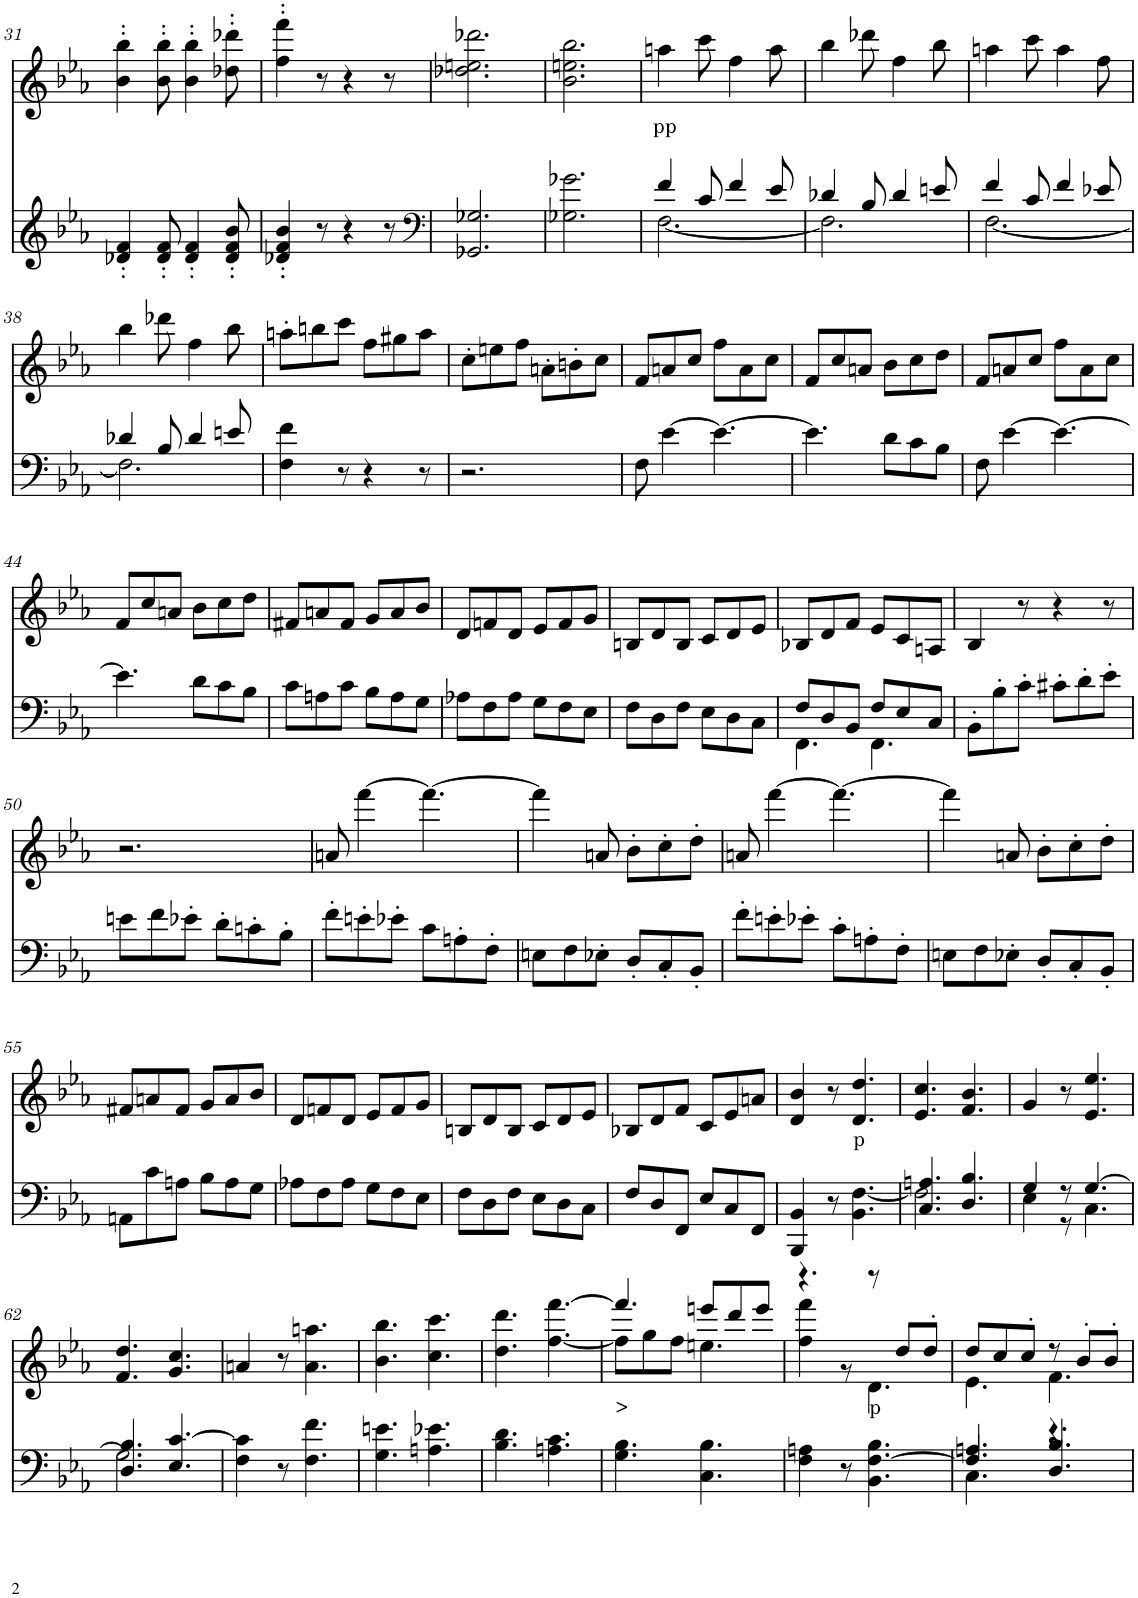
**kern	**kern	**text
*part2	*part1	*part1
*staff2	*staff1	*staff1
*I"piano	*I"piano	*
*I'Pno	*I'Pno	*
!!LO:PB:g=z
*clefG2	*clefG2	*
*k[b-e-a-]	*k[b-e-a-]	*
*E-:	*E-:	*
*M6/8	*M6/8	*
=31	=31	=31
4d-X/' 4f/'	4b-\' 4bb-\'	.
8d-/' 8f/'	8b-\' 8bb-\'	.
4d-/' 4f/'	4b-\' 4bb-\'	.
8d-/' 8f/' 8b-/'	8dd-X\' 8ddd-X\'	.
=32	=32	=32
4d-X/' 4f/' 4b-/'	4ff\' 4fff\'	.
8r	8r	.
4r	4r	.
8r	8r	.
=33	=33	=33
*clefF4	*	*
2.GG-X/ 2.G-X/	2.dd-X\ 2.een\ 2.ddd-X\	.
=34	=34	=34
2.G-X\ 2.g-X\	2.b-\ 2.een\ 2.bb-\	.
=35	=35	=35
*^	*	*
!	!	!	!LO:LY:b
4f/	[2.F\	4aan\	pp
8c/	.	8ccc\	.
4f/	.	4ff\	.
8e-/	.	8aa\	.
=36	=36	=36	=36
4d-X/	2.F\]	4bb-\	.
8B-/	.	8ddd-X\	.
4d-/	.	4ff\	.
8en/	.	8bb-\	.
=37	=37	=37	=37
4f/	[2.F\	4aan\	.
8c/	.	8ccc\	.
4f/	.	4aa\	.
8e-X/	.	8ff\	.
!!LO:LB:g=z
=38	=38	=38	=38
4d-X/	2.F\]	4bb-\	.
8B-/	.	8ddd-X\	.
4d-/	.	4ff\	.
8en/	.	8bb-\	.
*v	*v	*	*
=39	=39	=39
4F\ 4f\	8aan'\L	.
.	8bbn\	.
8r	8ccc\J	.
4r	8ff\L	.
.	8gg#X\	.
8r	8aa\J	.
=40	=40	=40
2.r	8cc'\L	.
.	8een\	.
.	8ff\J	.
.	8an'\L	.
.	8bn'\	.
.	8cc\J	.
=41	=41	=41
8F\	8f/L	.
[4e-\	8an/	.
.	8cc/J	.
4.e-\_	8ff\L	.
.	8a\	.
.	8cc\J	.
=42	=42	=42
4.e-\]	8f/L	.
.	8cc/	.
.	8an/J	.
8d\L	8b-\L	.
8c\	8cc\	.
8B-\J	8dd\J	.
=43	=43	=43
8F\	8f/L	.
[4e-\	8an/	.
.	8cc/J	.
4.e-\_	8ff\L	.
.	8a\	.
.	8cc\J	.
!!LO:LB:g=z
=44	=44	=44
4.e-\]	8f/L	.
.	8cc/	.
.	8an/J	.
8d\L	8b-\L	.
8c\	8cc\	.
8B-\J	8dd\J	.
=45	=45	=45
8c\L	8f#X/L	.
8An\	8an/	.
8c\J	8f#/J	.
8B-\L	8g/L	.
8A\	8a/	.
8G\J	8b-/J	.
=46	=46	=46
8A-X\L	8d/L	.
8F\	8fn/	.
8A-\J	8d/J	.
8G\L	8e-/L	.
8F\	8f/	.
8E-\J	8g/J	.
=47	=47	=47
8F\L	8Bn/L	.
8D\	8d/	.
8F\J	8B/J	.
8E-\L	8c/L	.
8D\	8d/	.
8C\J	8e-/J	.
=48	=48	=48
*^	*	*
8F/L	4.FF\	8B-X/L	.
8D/	.	8d/	.
8BB-/J	.	8f/J	.
8F/L	4.FF\	8e-/L	.
8E-/	.	8c/	.
8C/J	.	8An/J	.
*v	*v	*	*
=49	=49	=49
8BB-'\L	4B-/	.
8B-'\	.	.
8c'\J	8r	.
8c#X'\L	4r	.
8d'\	.	.
8e-'\J	8r	.
!!LO:LB:g=z
=50	=50	=50
8en\L	2.r	.
8f\	.	.
8e-X'\J	.	.
8d'\L	.	.
8cn'\	.	.
8B-'\J	.	.
=51	=51	=51
8f'\L	8an/	.
8en'\	[4fff\	.
8e-X'\J	.	.
8c\L	4.fff\_	.
8An'\	.	.
8F'\J	.	.
=52	=52	=52
8En\L	4fff\]	.
8F\	.	.
8E-X'\J	8an/	.
8D'/L	8b-'\L	.
8C'/	8cc'\	.
8BB-'/J	8dd'\J	.
=53	=53	=53
8f'\L	8an/	.
8en'\	[4fff\	.
8e-X'\J	.	.
8c'\L	4.fff\_	.
8An'\	.	.
8F'\J	.	.
=54	=54	=54
8En\L	4fff\]	.
8F\	.	.
8E-X'\J	8an/	.
8D'/L	8b-'\L	.
8C'/	8cc'\	.
8BB-'/J	8dd'\J	.
!!LO:LB:g=z
=55	=55	=55
8AAn\L	8f#X/L	.
8c\	8an/	.
8An\J	8f#/J	.
8B-\L	8g/L	.
8A\	8a/	.
8G\J	8b-/J	.
=56	=56	=56
8A-X\L	8d/L	.
8F\	8fn/	.
8A-\J	8d/J	.
8G\L	8e-/L	.
8F\	8f/	.
8E-\J	8g/J	.
=57	=57	=57
8F\L	8Bn/L	.
8D\	8d/	.
8F\J	8B/J	.
8E-\L	8c/L	.
8D\	8d/	.
8C\J	8e-/J	.
=58	=58	=58
8F/L	8B-X/L	.
8D/	8d/	.
8FF/J	8f/J	.
8E-/L	8c/L	.
8C/	8e-/	.
8FF/J	8an/J	.
=59	=59	=59
4BBB-/ 4BB-/	4d/ 4b-/	.
8r	8r	.
!	!	!LO:LY:b
4.BB-\ [4.F\	4.d/ 4.dd/	p
=60	=60	=60
*^	*	*
4.C/ 4.An/	2.F\]	4.e-/ 4.cc/	.
4.D/ 4.B-/	.	4.f/ 4.b-/	.
=61	=61	=61	=61
4G/	4E-\	4g/	.
8r	8r	8r	.
[4.G/	4.C\	4.e-/ 4.ee-/	.
!!LO:LB:g=z
=62	=62	=62	=62
4.D/ 4.B-/	2.G\]	4.f/ 4.dd/	.
4.E-/ [4.c/	.	4.g/ 4.cc/	.
*v	*v	*	*
=63	=63	=63
4F\ 4c\]	4an/	.
8r	8r	.
4.F\ 4.f\	4.a\ 4.aan\	.
=64	=64	=64
4.G\ 4.en\	4.b-\ 4.bb-\	.
4.An\ 4.e-X\	4.cc\ 4.ccc\	.
=65	=65	=65
4.B-\ 4.d\	4.dd\ 4.ddd\	.
4.An\ 4.c\	[4.ff\ [4.fff\	.
=66	=66	=66
*	*^	*
!	!	!	!LO:LY:b
4.G\ 4.B-\	4.fff/]	8ff\L]	>
.	.	8gg\	.
.	.	8ff\J	.
4.C\ 4.B-\	8eeen/L	4.een\	.
.	8ddd/	.	.
.	8eee/J	.	.
=67	=67	=67	=67
4F\ 4An\	4.r	4ff\ 4fff\	.
8r	.	8r	.
!	!	!	!LO:LY:b
4.BB-\ [4.F\ 4.B-\	8r	4.d\	p
.	8dd/L	.	.
.	8dd'/J	.	.
=68	=68	=68	=68
*^	*	*	*
*	*^	*	*	*
4.An/	4.C\	4.F/]	8dd/L	4.e-\	.
.	.	.	8cc/	.	.
.	.	.	8cc'/J	.	.
4.B-/	4.r	4.D/	8r	4.f\	.
.	.	.	8b-'/L	.	.
.	.	.	8b-'/J	.	.
*v	*v	*v	*	*	*
*	*v	*v	*
=	=	=
*-	*-	*-
